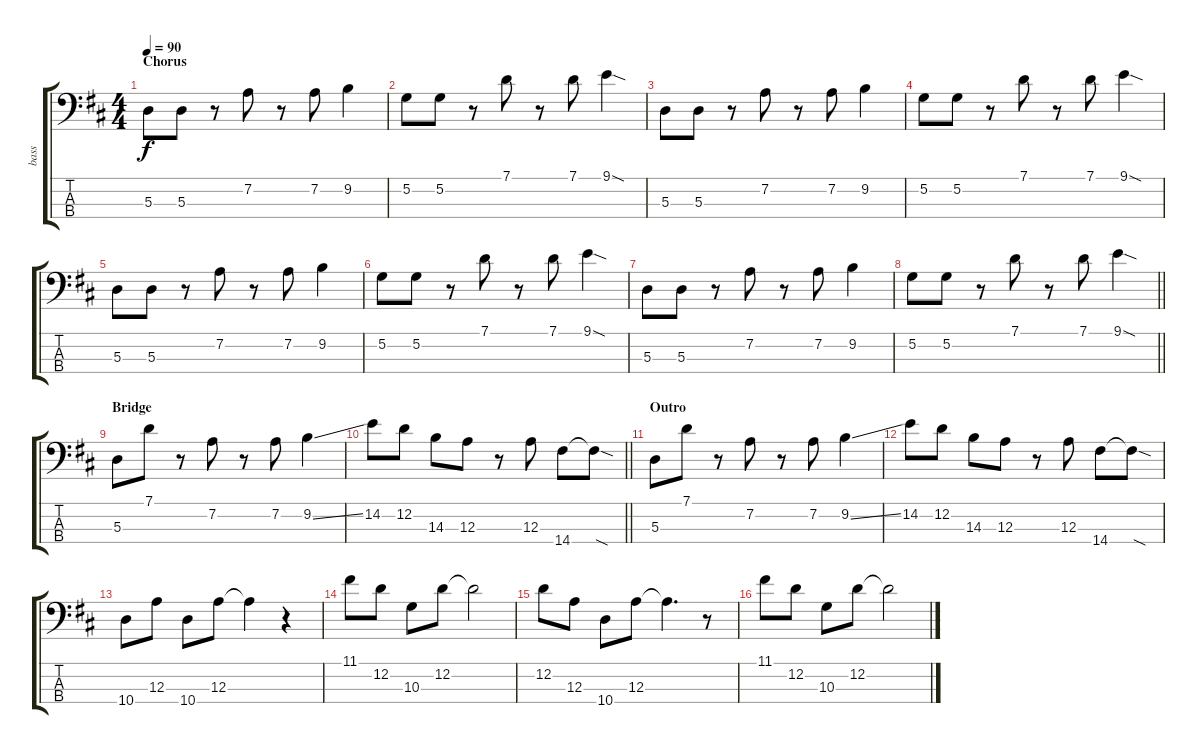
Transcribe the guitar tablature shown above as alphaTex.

\track ("bass" "bass") {instrument electricbasspick}
\staff {score tabs}
\tuning (G2 D2 A1 E1) {hide}
\ts (4 4)
\section ("" "Chorus")
\tempo 90
\clef f4
\ks d
5.3.8{dy f} 5.3.8 r.8 7.2.8 r.8 7.2.8 9.2.4 |
5.2.8 5.2.8 r.8 7.1.8 r.8 7.1.8 9.1{sod}.4 |
5.3.8 5.3.8 r.8 7.2.8 r.8 7.2.8 9.2.4 |
5.2.8 5.2.8 r.8 7.1.8 r.8 7.1.8 9.1{sod}.4 |
5.3.8 5.3.8 r.8 7.2.8 r.8 7.2.8 9.2.4 |
5.2.8 5.2.8 r.8 7.1.8 r.8 7.1.8 9.1{sod}.4 |
5.3.8 5.3.8 r.8 7.2.8 r.8 7.2.8 9.2.4 |
\barLineRight lightlight
5.2.8 5.2.8 r.8 7.1.8 r.8 7.1.8 9.1{sod}.4 |
\section ("" "Bridge")
5.3.8 7.1.8 r.8 7.2.8 r.8 7.2.8 9.2{ss}.4 |
\barLineRight lightlight
14.2.8 12.2.8 14.3.8 12.3.8 r.8 12.3.8 14.4.8 14.4{sod t}.8 |
\section ("" "Outro")
5.3.8 7.1.8 r.8 7.2.8 r.8 7.2.8 9.2{ss}.4 |
14.2.8 12.2.8 14.3.8 12.3.8 r.8 12.3.8 14.4.8 14.4{sod t}.8 |
10.4.8 12.3.8 10.4.8 12.3.8 12.3{t}.4 r.4 |
11.1.8 12.2.8 10.3.8 12.2.8 12.2{t}.2 |
12.2.8 12.3.8 10.4.8 12.3.8 12.3{t}.4{d} r.8 |
11.1.8 12.2.8 10.3.8 12.2.8 12.2{t}.2
